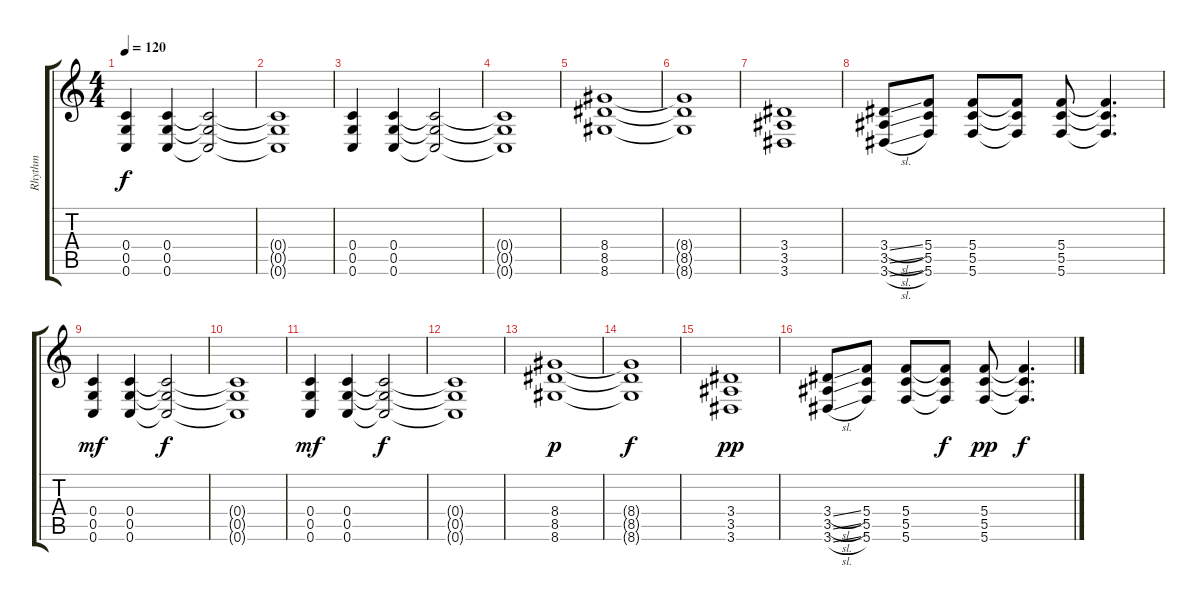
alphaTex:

\track ("Rhythm" "Rhythm") {instrument distortionguitar}
\staff {score tabs}
\tuning (D4 A3 F3 C3 G2 C2) {hide}
\ts (4 4)
\tempo 120
\clef g2
\ks c
(0.4 0.5 0.6).4{dy f} (0.4 0.5 0.6).4 (0.4{t} 0.5{t} 0.6{t}).2 |
(0.4{t} 0.5{t} 0.6{t}).1 |
(0.4 0.5 0.6).4 (0.4 0.5 0.6).4 (0.4{t} 0.5{t} 0.6{t}).2 |
(0.4{t} 0.5{t} 0.6{t}).1 |
(8.4 8.5 8.6).1 |
(8.4{t} 8.5{t} 8.6{t}).1 |
(3.4 3.5 3.6).1 |
(3.4{sl} 3.5{sl} 3.6{sl}).8 (5.4 5.5 5.6).8 (5.4 5.5 5.6).8 (5.4{t} 5.5{t} 5.6{t}).8 (5.4 5.5 5.6).8 (5.4{t} 5.5{t} 5.6{t}).4{d} |
(0.4 0.5 0.6).4{dy mf} (0.4 0.5 0.6).4 (0.4{t} 0.5{t} 0.6{t}).2{dy f} |
(0.4{t} 0.5{t} 0.6{t}).1 |
(0.4 0.5 0.6).4{dy mf} (0.4 0.5 0.6).4 (0.4{t} 0.5{t} 0.6{t}).2{dy f} |
(0.4{t} 0.5{t} 0.6{t}).1 |
(8.4 8.5 8.6).1{dy p} |
(8.4{t} 8.5{t} 8.6{t}).1{dy f} |
(3.4 3.5 3.6).1{dy pp} |
(3.4{sl} 3.5{sl} 3.6{sl}).8 (5.4 5.5 5.6).8 (5.4 5.5 5.6).8 (5.4{t} 5.5{t} 5.6{t}).8{dy f} (5.4 5.5 5.6).8{dy pp} (5.4{t} 5.5{t} 5.6{t}).4{d dy f}
